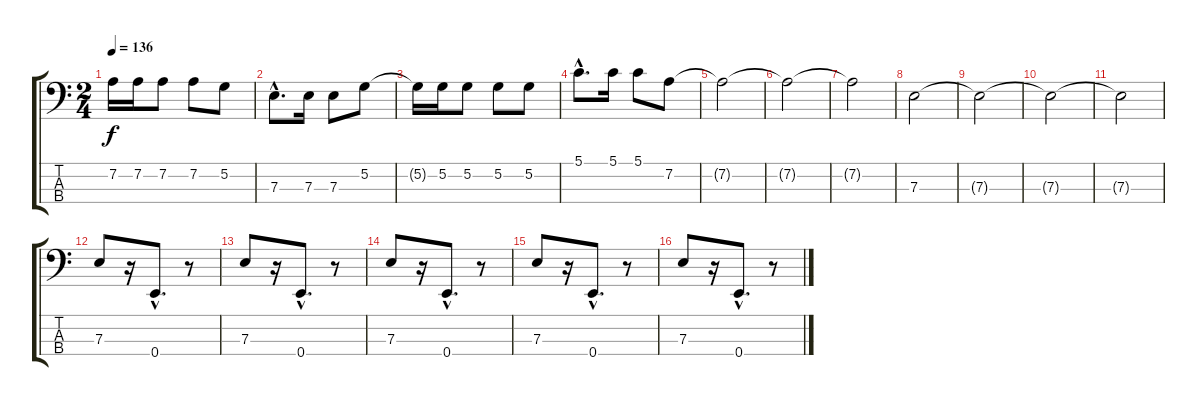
\track "" {instrument electricbassfinger}
\staff {score tabs}
\tuning (G2 D2 A1 E1) {hide}
\ts (2 4)
\tempo 136
\clef f4
\ks c
7.2{t}.16{dy f} 7.2.16 7.2.8 7.2.8 5.2.8 |
7.3{hac}.8{d} 7.3.16 7.3.8 5.2.8 |
5.2{t}.16 5.2.16 5.2.8 5.2.8 5.2.8 |
5.1{hac}.8{d} 5.1.16 5.1.8 7.2.8 |
7.2{t}.2 |
7.2{t}.2 |
7.2{t}.2 |
7.3.2 |
7.3{t}.2 |
7.3{t}.2 |
7.3{t}.2 |
7.3.8 r.16 0.4{hac}.8{d} r.8 |
7.3.8 r.16 0.4{hac}.8{d} r.8 |
7.3.8 r.16 0.4{hac}.8{d} r.8 |
7.3.8 r.16 0.4{hac}.8{d} r.8 |
7.3.8 r.16 0.4{hac}.8{d} r.8
